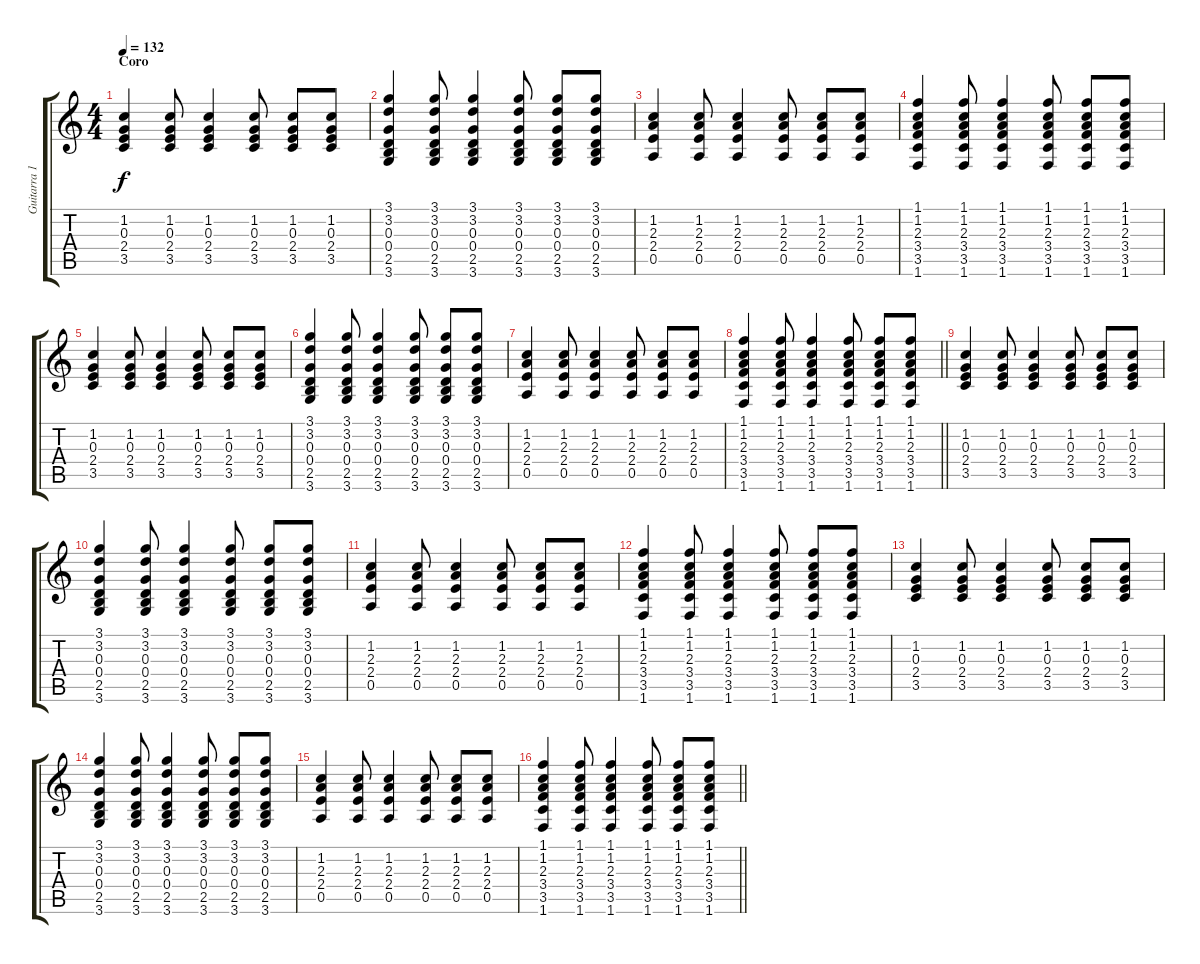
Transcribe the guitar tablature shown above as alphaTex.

\track ("Guitarra 1" "Guitarra 1") {instrument acousticguitarsteel}
\staff {score tabs}
\tuning (E4 B3 G3 D3 A2 E2) {hide}
\ts (4 4)
\section ("" "Coro")
\tempo 132
\clef g2
\ks c
(1.2 0.3 2.4 3.5).4{dy f} (1.2 0.3 2.4 3.5).8 (1.2 0.3 2.4 3.5).4 (1.2 0.3 2.4 3.5).8 (1.2 0.3 2.4 3.5).8 (1.2 0.3 2.4 3.5).8 |
(3.1 3.2 0.3 0.4 2.5 3.6).4 (3.1 3.2 0.3 0.4 2.5 3.6).8 (3.1 3.2 0.3 0.4 2.5 3.6).4 (3.1 3.2 0.3 0.4 2.5 3.6).8 (3.1 3.2 0.3 0.4 2.5 3.6).8 (3.1 3.2 0.3 0.4 2.5 3.6).8 |
(1.2 2.3 2.4 0.5).4 (1.2 2.3 2.4 0.5).8 (1.2 2.3 2.4 0.5).4 (1.2 2.3 2.4 0.5).8 (1.2 2.3 2.4 0.5).8 (1.2 2.3 2.4 0.5).8 |
(1.1 1.2 2.3 3.4 3.5 1.6).4 (1.1 1.2 2.3 3.4 3.5 1.6).8 (1.1 1.2 2.3 3.4 3.5 1.6).4 (1.1 1.2 2.3 3.4 3.5 1.6).8 (1.1 1.2 2.3 3.4 3.5 1.6).8 (1.1 1.2 2.3 3.4 3.5 1.6).8 |
(1.2 0.3 2.4 3.5).4 (1.2 0.3 2.4 3.5).8 (1.2 0.3 2.4 3.5).4 (1.2 0.3 2.4 3.5).8 (1.2 0.3 2.4 3.5).8 (1.2 0.3 2.4 3.5).8 |
(3.1 3.2 0.3 0.4 2.5 3.6).4 (3.1 3.2 0.3 0.4 2.5 3.6).8 (3.1 3.2 0.3 0.4 2.5 3.6).4 (3.1 3.2 0.3 0.4 2.5 3.6).8 (3.1 3.2 0.3 0.4 2.5 3.6).8 (3.1 3.2 0.3 0.4 2.5 3.6).8 |
(1.2 2.3 2.4 0.5).4 (1.2 2.3 2.4 0.5).8 (1.2 2.3 2.4 0.5).4 (1.2 2.3 2.4 0.5).8 (1.2 2.3 2.4 0.5).8 (1.2 2.3 2.4 0.5).8 |
\barLineRight lightlight
(1.1 1.2 2.3 3.4 3.5 1.6).4 (1.1 1.2 2.3 3.4 3.5 1.6).8 (1.1 1.2 2.3 3.4 3.5 1.6).4 (1.1 1.2 2.3 3.4 3.5 1.6).8 (1.1 1.2 2.3 3.4 3.5 1.6).8 (1.1 1.2 2.3 3.4 3.5 1.6).8 |
\section ("" "")
(1.2 0.3 2.4 3.5).4 (1.2 0.3 2.4 3.5).8 (1.2 0.3 2.4 3.5).4 (1.2 0.3 2.4 3.5).8 (1.2 0.3 2.4 3.5).8 (1.2 0.3 2.4 3.5).8 |
(3.1 3.2 0.3 0.4 2.5 3.6).4 (3.1 3.2 0.3 0.4 2.5 3.6).8 (3.1 3.2 0.3 0.4 2.5 3.6).4 (3.1 3.2 0.3 0.4 2.5 3.6).8 (3.1 3.2 0.3 0.4 2.5 3.6).8 (3.1 3.2 0.3 0.4 2.5 3.6).8 |
(1.2 2.3 2.4 0.5).4 (1.2 2.3 2.4 0.5).8 (1.2 2.3 2.4 0.5).4 (1.2 2.3 2.4 0.5).8 (1.2 2.3 2.4 0.5).8 (1.2 2.3 2.4 0.5).8 |
(1.1 1.2 2.3 3.4 3.5 1.6).4 (1.1 1.2 2.3 3.4 3.5 1.6).8 (1.1 1.2 2.3 3.4 3.5 1.6).4 (1.1 1.2 2.3 3.4 3.5 1.6).8 (1.1 1.2 2.3 3.4 3.5 1.6).8 (1.1 1.2 2.3 3.4 3.5 1.6).8 |
(1.2 0.3 2.4 3.5).4 (1.2 0.3 2.4 3.5).8 (1.2 0.3 2.4 3.5).4 (1.2 0.3 2.4 3.5).8 (1.2 0.3 2.4 3.5).8 (1.2 0.3 2.4 3.5).8 |
(3.1 3.2 0.3 0.4 2.5 3.6).4 (3.1 3.2 0.3 0.4 2.5 3.6).8 (3.1 3.2 0.3 0.4 2.5 3.6).4 (3.1 3.2 0.3 0.4 2.5 3.6).8 (3.1 3.2 0.3 0.4 2.5 3.6).8 (3.1 3.2 0.3 0.4 2.5 3.6).8 |
(1.2 2.3 2.4 0.5).4 (1.2 2.3 2.4 0.5).8 (1.2 2.3 2.4 0.5).4 (1.2 2.3 2.4 0.5).8 (1.2 2.3 2.4 0.5).8 (1.2 2.3 2.4 0.5).8 |
\barLineRight lightlight
(1.1 1.2 2.3 3.4 3.5 1.6).4 (1.1 1.2 2.3 3.4 3.5 1.6).8 (1.1 1.2 2.3 3.4 3.5 1.6).4 (1.1 1.2 2.3 3.4 3.5 1.6).8 (1.1 1.2 2.3 3.4 3.5 1.6).8 (1.1 1.2 2.3 3.4 3.5 1.6).8
